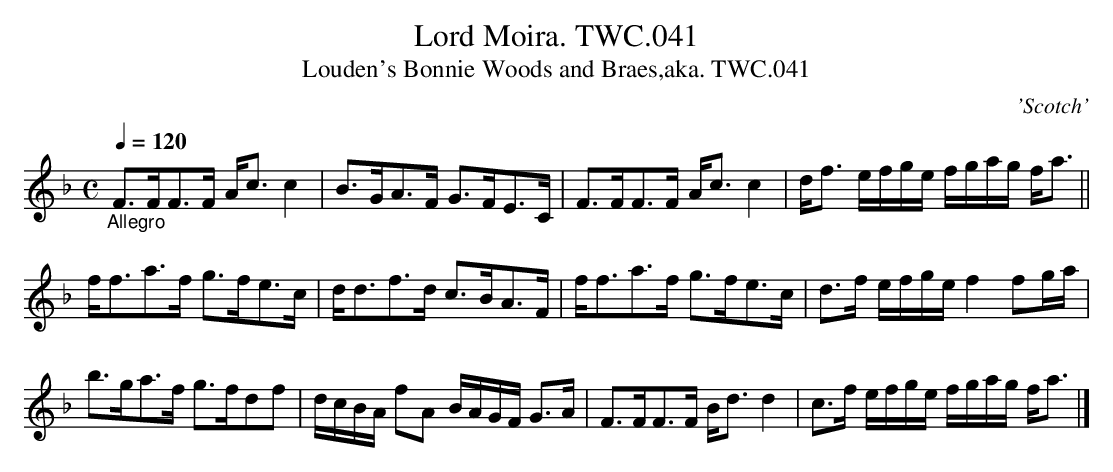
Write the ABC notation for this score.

X:1
T:Lord Moira. TWC.041
T:Louden's Bonnie Woods and Braes,aka. TWC.041
M:C
L:1/8
Q:1/4=120
C:'Scotch'
K:F
"_Allegro"
F>FF>F A<cc2|B>GA>F G>FE>C|\
F>FF>F A<cc2|d<f e/f/g/e/ f/g/a/g/ f<a||
f<fa>f g>fe>c|d<df>d c>BA>F|\
f<fa>f g>fe>c|d>f e/f/g/e/ f2 fg/a/|
b>ga>f g>fdf|d/c/B/A/ fA B/A/G/F/ G>A|\
F>FF>F B<d d2|c>f e/f/g/e/ f/g/a/g/ f<a|]
